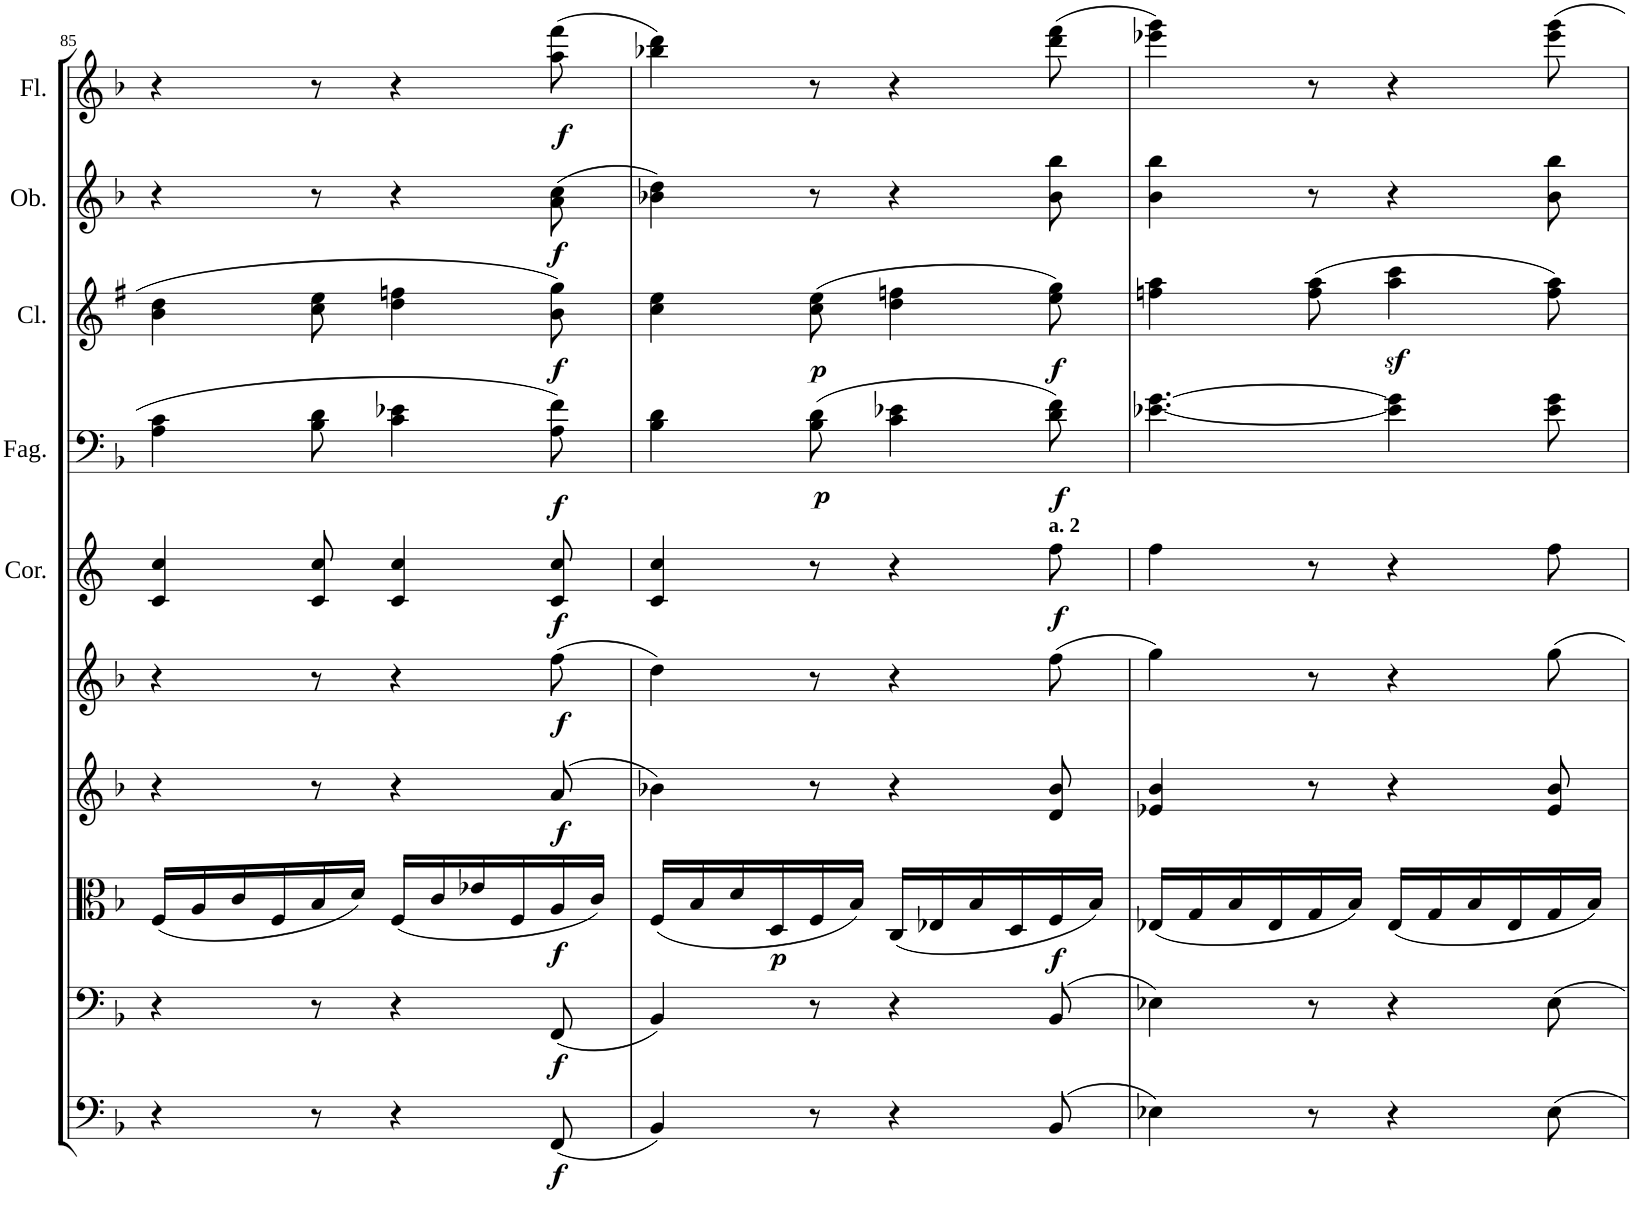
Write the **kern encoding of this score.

**kern	**dynam	**kern	**dynam	**kern	**dynam	**kern	**dynam	**kern	**dynam	**kern	**dynam	**kern	**dynam	**kern	**dynam	**kern	**dynam	**kern	**dynam
*part10	*part10	*part9	*part9	*part8	*part8	*part7	*part7	*part6	*part6	*part5	*part5	*part4	*part4	*part3	*part3	*part2	*part2	*part1	*part1
*staff10	*staff10	*staff9	*staff9	*staff8	*staff8	*staff7	*staff7	*staff6	*staff6	*staff5	*staff5	*staff4	*staff4	*staff3	*staff3	*staff2	*staff2	*staff1	*staff1
*I"Basso	*	*I"Violoncello	*	*I"Viola	*	*I"Violino II	*	*I"Violino I	*	*I"Corni in F	*	*I"Fagotti	*	*I"Clarinetti in B	*	*I"Oboi	*	*I"Flauti	*
*	*	*	*	*	*	*	*	*	*	*I'Cor.	*	*I'Fag.	*	*I'Cl.	*	*I'Ob.	*	*I'Fl.	*
!!LO:PB:g=z
*clefF4	*	*clefF4	*	*clefC3	*	*clefG2	*	*clefG2	*	*clefG2	*	*clefF4	*	*clefG2	*	*clefG2	*	*clefG2	*
*Trd7c12	*	*	*	*	*	*	*	*	*	*Trd4c7	*	*	*	*Trd1c2	*	*	*	*	*
*k[b-]	*	*k[b-]	*	*k[b-]	*	*k[b-]	*	*k[b-]	*	*k[]	*	*k[b-]	*	*k[f#]	*	*k[b-]	*	*k[b-]	*
*M6/8	*	*M6/8	*	*M6/8	*	*M6/8	*	*M6/8	*	*M6/8	*	*M6/8	*	*M6/8	*	*M6/8	*	*M6/8	*
=85	=85	=85	=85	=85	=85	=85	=85	=85	=85	=85	=85	=85	=85	=85	=85	=85	=85	=85	=85
4r	.	4r	.	(16F/LL	.	4r	.	4r	.	4c/ 4cc/	.	4A\ 4c\	.	4b\ 4dd\	.	4r	.	4r	.
.	.	.	.	16A/	.	.	.	.	.	.	.	.	.	.	.	.	.	.	.
.	.	.	.	16c/	.	.	.	.	.	.	.	.	.	.	.	.	.	.	.
.	.	.	.	16F/	.	.	.	.	.	.	.	.	.	.	.	.	.	.	.
8r	.	8r	.	16B-/	.	8r	.	8r	.	8c/ 8cc/	.	8B-\ 8d\	.	8cc\ 8ee\	.	8r	.	8r	.
.	.	.	.	16d/JJ)	.	.	.	.	.	.	.	.	.	.	.	.	.	.	.
4r	.	4r	.	(16F/LL	.	4r	.	4r	.	4c/ 4cc/	.	4c\ 4e-X\	.	4dd\ 4ffn\	.	4r	.	4r	.
.	.	.	.	16c/	.	.	.	.	.	.	.	.	.	.	.	.	.	.	.
.	.	.	.	16e-X/	.	.	.	.	.	.	.	.	.	.	.	.	.	.	.
.	.	.	.	16F/	.	.	.	.	.	.	.	.	.	.	.	.	.	.	.
!	!LO:DY:b	!	!LO:DY:b	!	!LO:DY:b	!	!LO:DY:b	!	!LO:DY:b	!	!LO:DY:b	!	!LO:DY:b	!	!LO:DY:b	!	!LO:DY:b	!	!LO:DY:b
(8FF/	f	(8FF/	f	16A/	f	(8a/	f	(8ff\	f	8c/ 8cc/	f	8A\ 8f\	f	8b\ 8gg\	f	(8a\ 8cc\	f	(8aa\ 8fff\	f
.	.	.	.	16c/JJ)	.	.	.	.	.	.	.	.	.	.	.	.	.	.	.
=86	=86	=86	=86	=86	=86	=86	=86	=86	=86	=86	=86	=86	=86	=86	=86	=86	=86	=86	=86
4BB-/)	.	4BB-/)	.	(16F/LL	.	4b-X\)	.	4dd\)	.	4c/ 4cc/	.	4B-\ 4d\	.	4cc\ 4ee\	.	4b-X\ 4dd\)	.	4bb-X\ 4ddd\)	.
.	.	.	.	16B-/	.	.	.	.	.	.	.	.	.	.	.	.	.	.	.
.	.	.	.	16d/	.	.	.	.	.	.	.	.	.	.	.	.	.	.	.
!	!	!	!	!	!LO:DY:b	!	!	!	!	!	!	!	!	!	!	!	!	!	!
.	.	.	.	16D/	p	.	.	.	.	.	.	.	.	.	.	.	.	.	.
!	!	!	!	!	!	!	!	!	!	!	!	!	!LO:DY:b	!	!LO:DY:b	!	!	!	!
8r	.	8r	.	16F/	.	8r	.	8r	.	8r	.	(8B-\ 8d\	p	(8cc\ 8ee\	p	8r	.	8r	.
.	.	.	.	16B-/JJ)	.	.	.	.	.	.	.	.	.	.	.	.	.	.	.
4r	.	4r	.	(16C/LL	.	4r	.	4r	.	4r	.	4c\ 4e-X\	.	4dd\ 4ffn\	.	4r	.	4r	.
.	.	.	.	16E-X/	.	.	.	.	.	.	.	.	.	.	.	.	.	.	.
.	.	.	.	16B-/	.	.	.	.	.	.	.	.	.	.	.	.	.	.	.
.	.	.	.	16D/	.	.	.	.	.	.	.	.	.	.	.	.	.	.	.
!	!	!	!	!	!	!	!	!	!	!LO:TX:a:B:t=a. 2	!	!	!	!	!	!	!	!	!
!	!	!	!	!	!LO:DY:b	!	!	!	!	!	!LO:DY:b	!	!LO:DY:b	!	!LO:DY:b	!	!	!	!
(8BB-/	.	(8BB-/	.	16F/	f	8d/ 8b-/	.	(8ff\	.	8ff\	f	8d\ 8f\)	f	8ee\ 8gg\)	f	8b-\ 8bb-\	.	(8ddd\ 8fff\	.
.	.	.	.	16B-/JJ)	.	.	.	.	.	.	.	.	.	.	.	.	.	.	.
=87	=87	=87	=87	=87	=87	=87	=87	=87	=87	=87	=87	=87	=87	=87	=87	=87	=87	=87	=87
4E-X\)	.	4E-X\)	.	(16E-X/LL	.	4e-X/ 4b-/	.	4gg\)	.	4ff\	.	[4.e-X\ [4.g\	.	4ffn\ 4aa\	.	4b-\ 4bb-\	.	4eee-X\ 4ggg\)	.
.	.	.	.	16G/	.	.	.	.	.	.	.	.	.	.	.	.	.	.	.
.	.	.	.	16B-/	.	.	.	.	.	.	.	.	.	.	.	.	.	.	.
.	.	.	.	16E-/	.	.	.	.	.	.	.	.	.	.	.	.	.	.	.
8r	.	8r	.	16G/	.	8r	.	8r	.	8r	.	.	.	(8ff\ 8aa\	.	8r	.	8r	.
.	.	.	.	16B-/JJ)	.	.	.	.	.	.	.	.	.	.	.	.	.	.	.
4r	.	4r	.	(16E-/LL	.	4r	.	4r	.	4r	.	4e-\] 4g\]	.	4aa\z<^ 4ccc\z<^	.	4r	.	4r	.
.	.	.	.	16G/	.	.	.	.	.	.	.	.	.	.	.	.	.	.	.
.	.	.	.	16B-/	.	.	.	.	.	.	.	.	.	.	.	.	.	.	.
.	.	.	.	16E-/	.	.	.	.	.	.	.	.	.	.	.	.	.	.	.
8E-\	.	8E-\	.	16G/	.	8e-/ 8b-/	.	8gg\	.	8ff\	.	8e-\ 8g\	.	8ff\ 8aa\)	.	8b-\ 8bb-\	.	8eee-\ 8ggg\	.
.	.	.	.	16B-/JJ)	.	.	.	.	.	.	.	.	.	.	.	.	.	.	.
=	=	=	=	=	=	=	=	=	=	=	=	=	=	=	=	=	=	=	=
*-	*-	*-	*-	*-	*-	*-	*-	*-	*-	*-	*-	*-	*-	*-	*-	*-	*-	*-	*-
